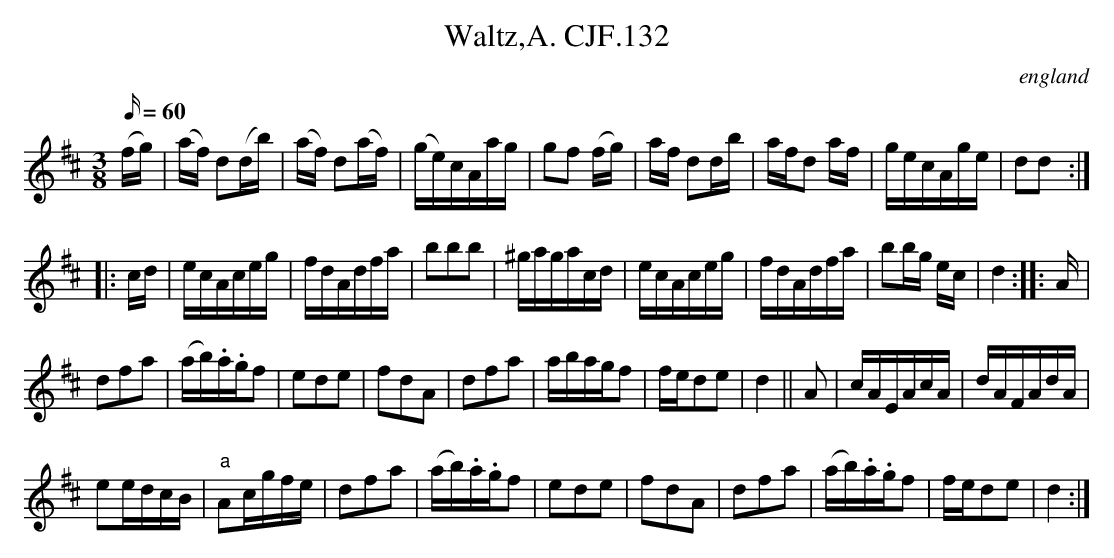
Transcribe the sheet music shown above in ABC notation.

X:1
T:Waltz,A. CJF.132
O:england
M:3/8
L:1/16
Q:60
K:D
(fg)|(af) d2(db)|(af) d2(af)|(ge)cAag|\
g2f2 (fg)|af d2db|afd2 af|gecAge|d2d2:||:
cd|ecAceg|fdAdfa|b2b2b2|^gagacd|ecAceg|\
fdAdfa|b2bg ec|d4:||:A|
d2f2a2|(ab).a.gf2|e2d2e2|f2d2A2|d2f2a2|abagf2|\
fed2e2|d4||A2|cAEAcA|dAFAdA|
e2edcB|"a"A2cgfe|d2f2a2|(ab).a.gf2|\
e2d2e2|f2d2A2|d2f2a2|(ab).a.gf2|fed2e2|d4:|
